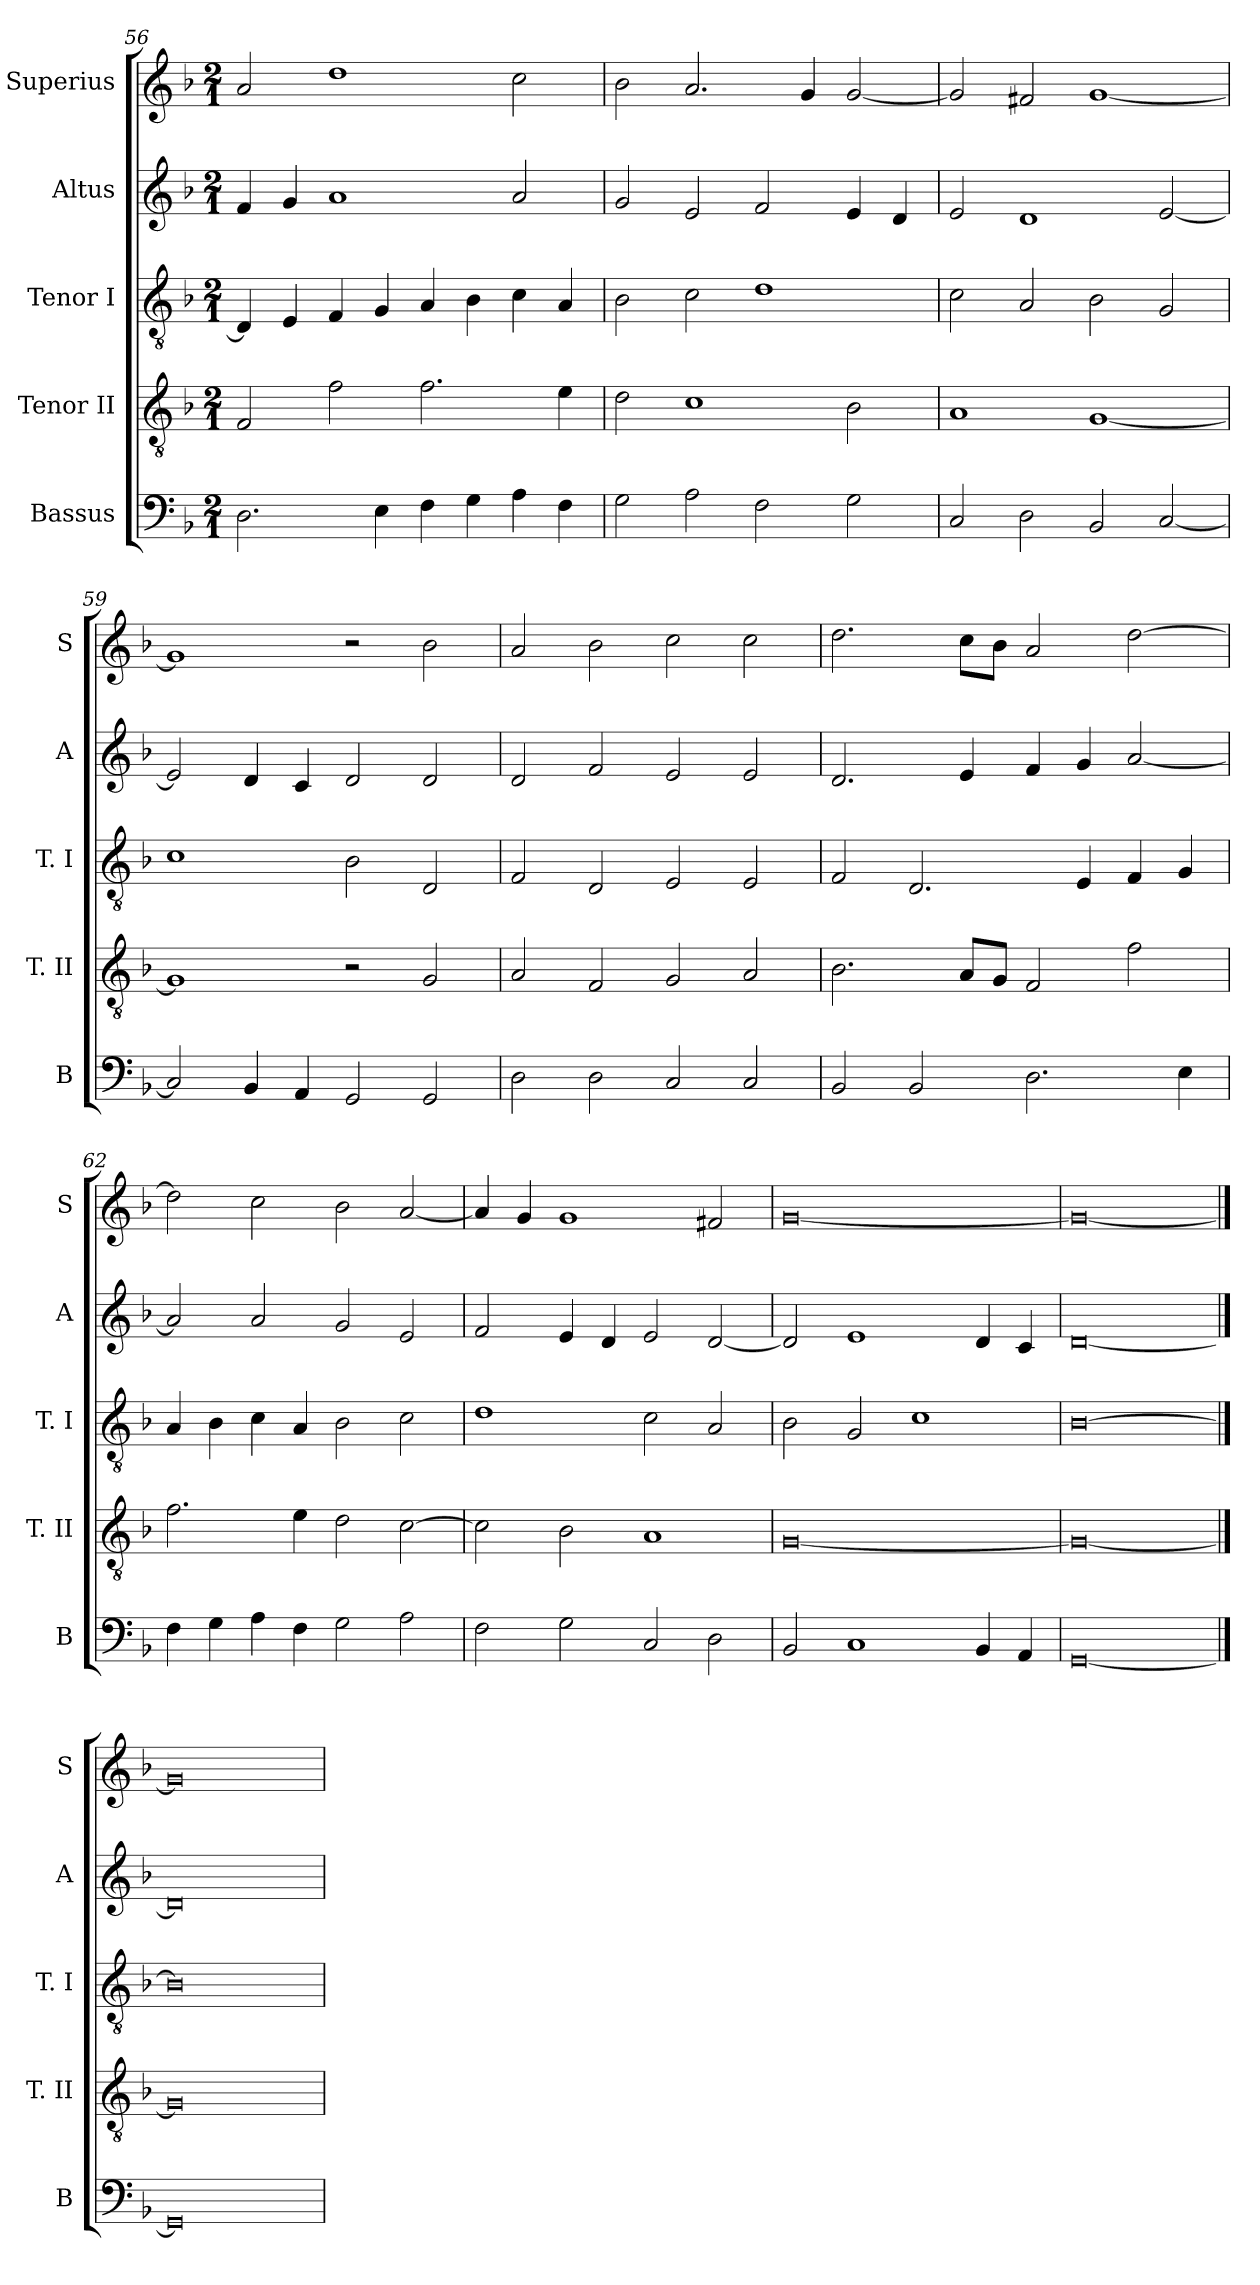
**kern	**kern	**kern	**kern	**kern
*part5	*part4	*part3	*part2	*part1
*staff5	*staff4	*staff3	*staff2	*staff1
*I"Bassus	*I"Tenor II	*I"Tenor I	*I"Altus	*I"Superius
*I'B	*I'T. II	*I'T. I	*I'A	*I'S
*clefF4	*clefGv2	*clefGv2	*clefG2	*clefG2
*k[b-]	*k[b-]	*k[b-]	*k[b-]	*k[b-]
*F:	*F:	*F:	*F:	*F:
*M2/1	*M2/1	*M2/1	*M2/1	*M2/1
=56	=56	=56	=56	=56
2.D	2F	4D]	4f	2a
.	.	4E	4g	.
.	2f	4F	1a	1dd
4E	.	4G	.	.
4F	2.f	4A	.	.
4G	.	4B-	.	.
4A	.	4c	2a	2cc
4F	4e	4A	.	.
=57	=57	=57	=57	=57
2G	2d	2B-	2g	2b-
2A	1c	2c	2e	2.a
2F	.	1d	2f	.
.	.	.	.	4g
2G	2B-	.	4e	[2g
.	.	.	4d	.
=58	=58	=58	=58	=58
2C	1A	2c	2e	2g]
2D	.	2A	1d	2f#X
2BB-	[1G	2B-	.	[1g
[2C	.	2G	[2e	.
=59	=59	=59	=59	=59
2C]	1G]	1c	2e]	1g]
4BB-	.	.	4d	.
4AA	.	.	4c	.
2GG	2r	2B-	2d	2r
2GG	2G	2D	2d	2b-
=60	=60	=60	=60	=60
2D	2A	2F	2d	2a
2D	2F	2D	2f	2b-
2C	2G	2E	2e	2cc
2C	2A	2E	2e	2cc
=61	=61	=61	=61	=61
2BB-	2.B-	2F	2.d	2.dd
2BB-	.	2.D	.	.
.	8AL	.	4e	8ccL
.	8GJ	.	.	8b-J
2.D	2F	.	4f	2a
.	.	4E	4g	.
.	2f	4F	[2a	[2dd
4E	.	4G	.	.
=62	=62	=62	=62	=62
4F	2.f	4A	2a]	2dd]
4G	.	4B-	.	.
4A	.	4c	2a	2cc
4F	4e	4A	.	.
2G	2d	2B-	2g	2b-
2A	[2c	2c	2e	[2a
=63	=63	=63	=63	=63
2F	2c]	1d	2f	4a]
.	.	.	.	4g
2G	2B-	.	4e	1g
.	.	.	4d	.
2C	1A	2c	2e	.
2D	.	2A	[2d	2f#X
=64	=64	=64	=64	=64
2BB-	[0G	2B-	2d]	[0g
1C	.	2G	1e	.
.	.	1c	.	.
4BB-	.	.	4d	.
4AA	.	.	4c	.
=65	=65	=65	=65	=65
[0GG	0G_	[0B-	[0d	0g_
==66	==66	==66	==66	==66
0GG]	0G]	0B-]	0d]	0g]
=	=	=	=	=
*-	*-	*-	*-	*-
